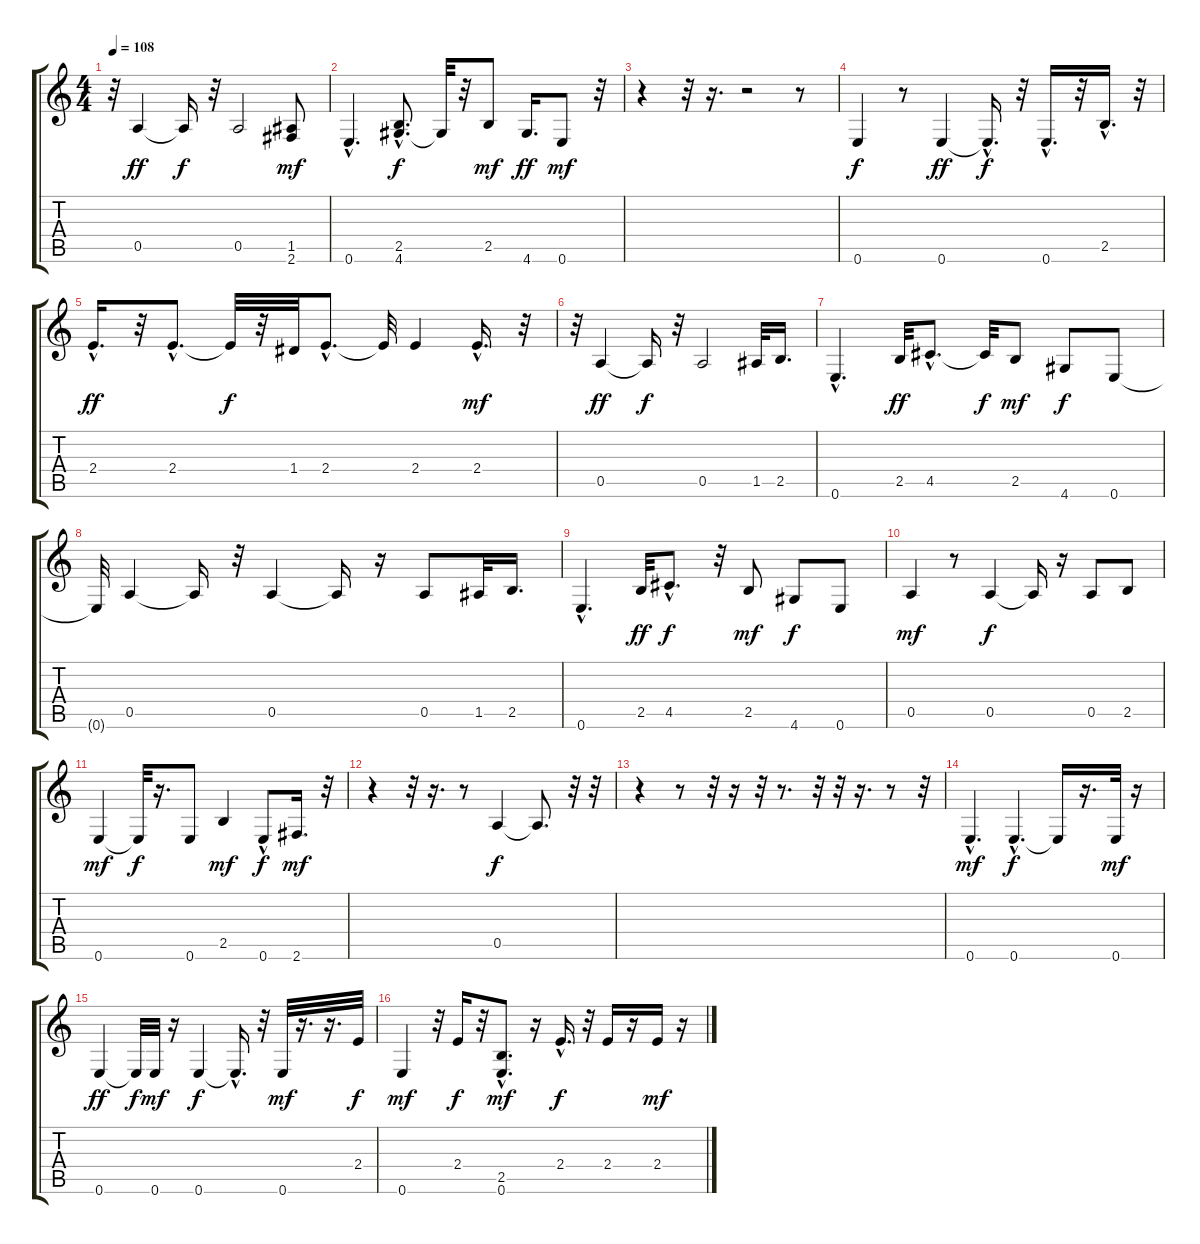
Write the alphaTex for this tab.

\track "" {instrument fretlessbass}
\staff {score tabs}
\tuning (E4 B3 G3 D3 A2 E2) {hide}
\ts (4 4)
\tempo 108
\clef g2
\ks c
r.32{dy f} 0.5.4{dy ff} 0.5{t}.16{dy f} r.32 0.5.2 (1.5 2.6).8{dy mf} |
0.6{hac}.4{d} (2.5 4.6{hac}).8{d dy f} 4.6{t}.32 r.32 2.5.8{dy mf} 4.6.16{d dy ff} 0.6.8{dy mf} r.32 |
r.4 r.32 r.16{d} r.2 r.8 |
0.6.4{dy f} r.8 0.6.4{dy ff} 0.6{hac t}.16{d dy f} r.32 0.6{hac}.16{d} r.32 2.5{hac}.16{d} r.32 |
2.4{hac}.16{d dy ff} r.32 2.4{hac}.8{d} 2.4{t}.32{dy f} r.32 1.4.32 2.4{hac}.8{d} 2.4{t}.32 2.4.4 2.4{hac}.16{d dy mf} r.32 |
r.32 0.5.4{dy ff} 0.5{t}.16{dy f} r.32 0.5.2 1.5.32 2.5.16{d} |
0.6{hac}.4{d} 2.5.32{dy ff} 4.5{hac}.8{d} 4.5{t}.32{dy f} 2.5.8{dy mf} 4.6.8{dy f} 0.6.8 |
0.6{t}.32 0.5.4 0.5{t}.16 r.32 0.5.4 0.5{t}.16 r.16 0.5.8 1.5.32 2.5.16{d} |
0.6{hac}.4{d} 2.5.32{dy ff} 4.5{hac}.8{d dy f} r.32 2.5.8{dy mf} 4.6.8{dy f} 0.6.8 |
0.5.4{dy mf} r.8 0.5.4{dy f} 0.5{t}.16 r.16 0.5.8 2.5.8 |
0.6.4{dy mf} 0.6{t}.32{dy f} r.16{d} 0.6.8 2.5.4{dy mf} 0.6{hac}.8{dy f} 2.6.16{d dy mf} r.32 |
r.4 r.32 r.16{d} r.8 0.5.4{dy f} 0.5{t}.8{d} r.32 r.32 |
r.4 r.8 r.32 r.16 r.32 r.8{d} r.32 r.32 r.16{d} r.8 r.32 |
0.6{hac}.4{d dy mf} 0.6{hac}.4{d dy f} 0.6{t}.16 r.16{d} 0.6.32{dy mf} r.16 |
0.6.4{dy ff} 0.6{t}.32{dy f} 0.6.32{dy mf} r.16 0.6.4{dy f} 0.6{hac t}.16{d} r.32 0.6.32{dy mf} r.16{d} r.16{d} 2.4.32{dy f} |
0.6.4{dy mf} r.32 2.4.16{dy f} r.32 (2.5{hac} 0.6).8{d dy mf} r.16 2.4{hac}.16{d dy f} r.32 2.4.16 r.16 2.4.16{dy mf} r.16
